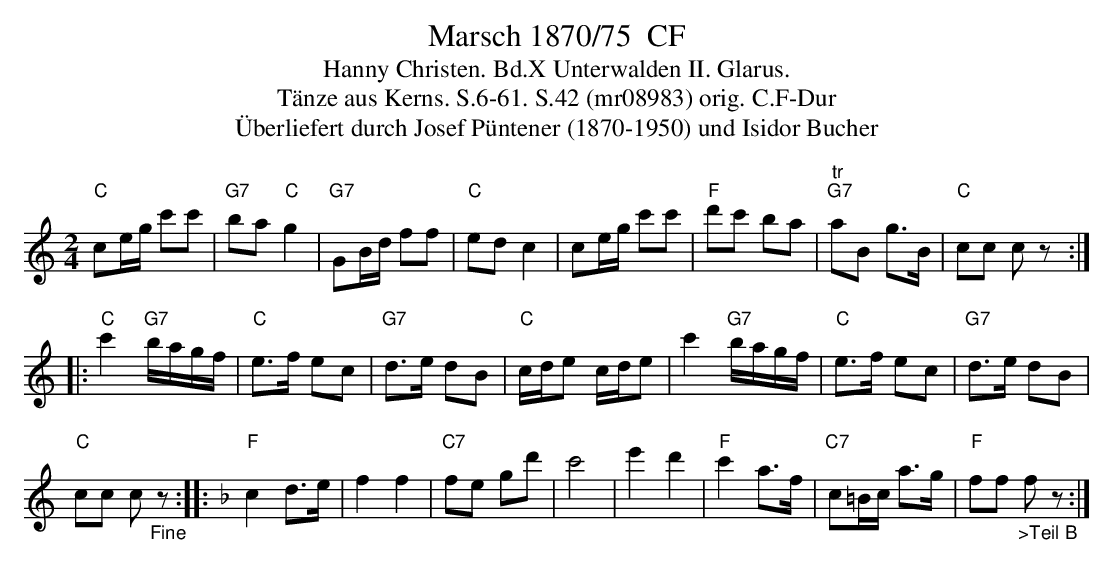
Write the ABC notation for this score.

X:1
T: Marsch 1870/75  CF
T:Hanny Christen. Bd.X Unterwalden II. Glarus.
T: T\"anze aus Kerns. S.6-61. S.42 (mr08983) orig. C.F-Dur
T: \"Uberliefert durch Josef P\"untener (1870-1950) und Isidor Bucher
M:2/4
L:1/8
K:C %%MIDI gchordon
"C"ce/g/ c'c' | "G7"ba"C"g2 | "G7"GB/d/ ff | "C"edc2 | ce/g/ c'c' | "F"d'c' ba | "tr""G7"aB g>B | "C"cc cz ::
"C"c'2 "G7"b/a/g/f/ | "C"e>f ec | "G7"d>e dB | "C"c/d/e c/d/e | c'2 "G7"b/a/g/f/ | "C"e>f ec | "G7"d>e dB |
"C"cc c"_Fine"z :: [K:F] "F"c2d>e | f2f2 | "C7"fe gd' | c'4 | e'2d'2 | "F"c'2 a>f | "C7"c=B/c/ a>g | "F"ff "_>Teil B"fz :|
